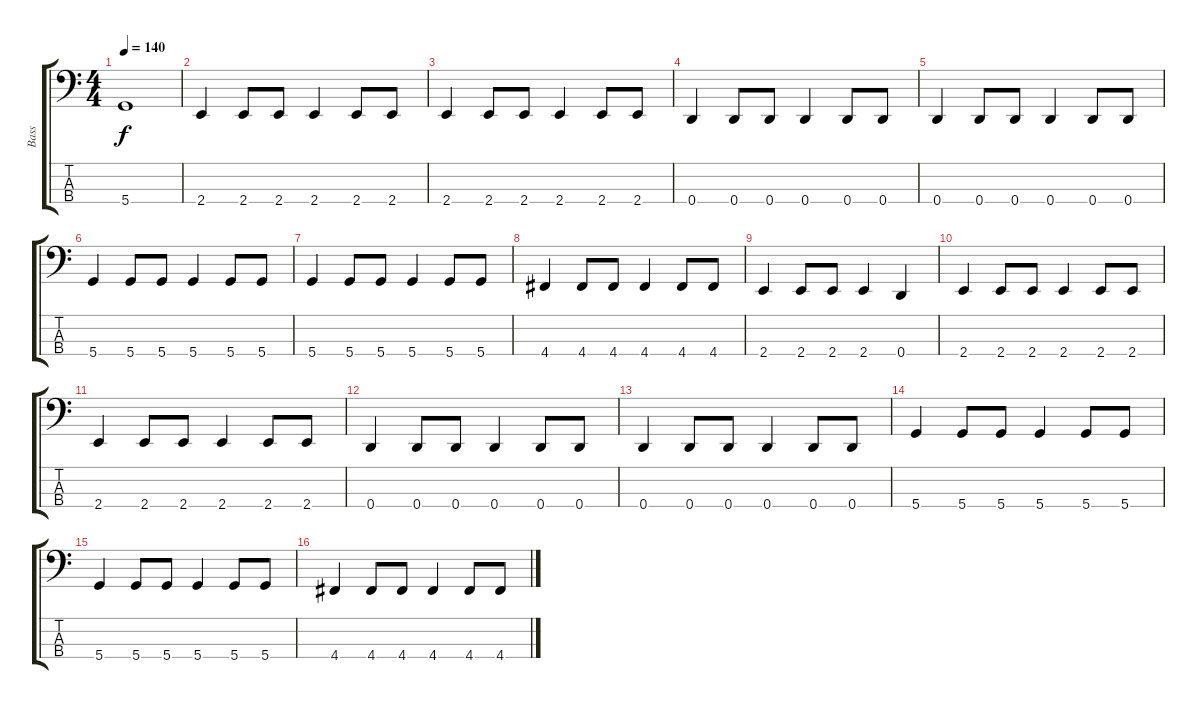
\track ("Bass" "Bass") {instrument electricbassfinger}
\staff {score tabs}
\tuning (G2 D2 A1 D1) {hide}
\ts (4 4)
\tempo 140
\clef f4
\ks c
5.4{t}.1{dy f} |
2.4.4 2.4.8 2.4.8 2.4.4 2.4.8 2.4.8 |
2.4.4 2.4.8 2.4.8 2.4.4 2.4.8 2.4.8 |
0.4.4 0.4.8 0.4.8 0.4.4 0.4.8 0.4.8 |
0.4.4 0.4.8 0.4.8 0.4.4 0.4.8 0.4.8 |
5.4.4 5.4.8 5.4.8 5.4.4 5.4.8 5.4.8 |
5.4.4 5.4.8 5.4.8 5.4.4 5.4.8 5.4.8 |
4.4.4 4.4.8 4.4.8 4.4.4 4.4.8 4.4.8 |
2.4.4 2.4.8 2.4.8 2.4.4 0.4.4 |
2.4.4 2.4.8 2.4.8 2.4.4 2.4.8 2.4.8 |
2.4.4 2.4.8 2.4.8 2.4.4 2.4.8 2.4.8 |
0.4.4 0.4.8 0.4.8 0.4.4 0.4.8 0.4.8 |
0.4.4 0.4.8 0.4.8 0.4.4 0.4.8 0.4.8 |
5.4.4 5.4.8 5.4.8 5.4.4 5.4.8 5.4.8 |
5.4.4 5.4.8 5.4.8 5.4.4 5.4.8 5.4.8 |
4.4.4 4.4.8 4.4.8 4.4.4 4.4.8 4.4.8
